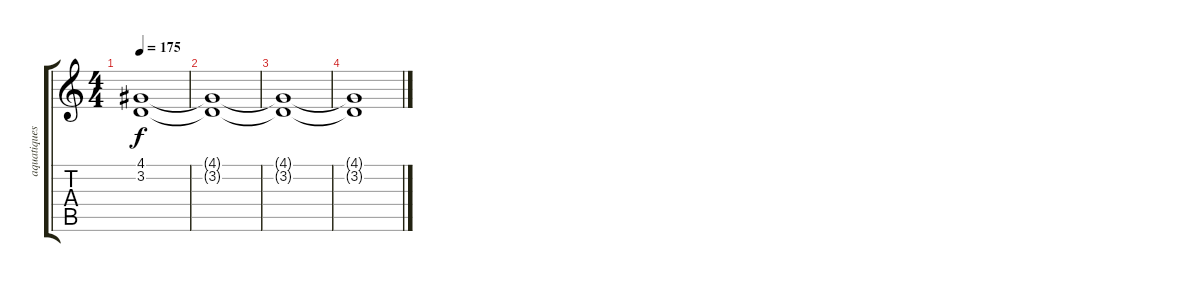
\track ("aquatiques sounds" "aquatiques") {instrument fx7echoes}
\staff {score tabs}
\tuning (E4 B3 G3 D3 A2 E2) {hide}
\ts (4 4)
\tempo 175
\clef g2
\ks c
(4.1 3.2).1{dy f volume 7} |
(4.1{t} 3.2{t}).1 |
(4.1{t} 3.2{t}).1 |
(4.1{t} 3.2{t}).1
